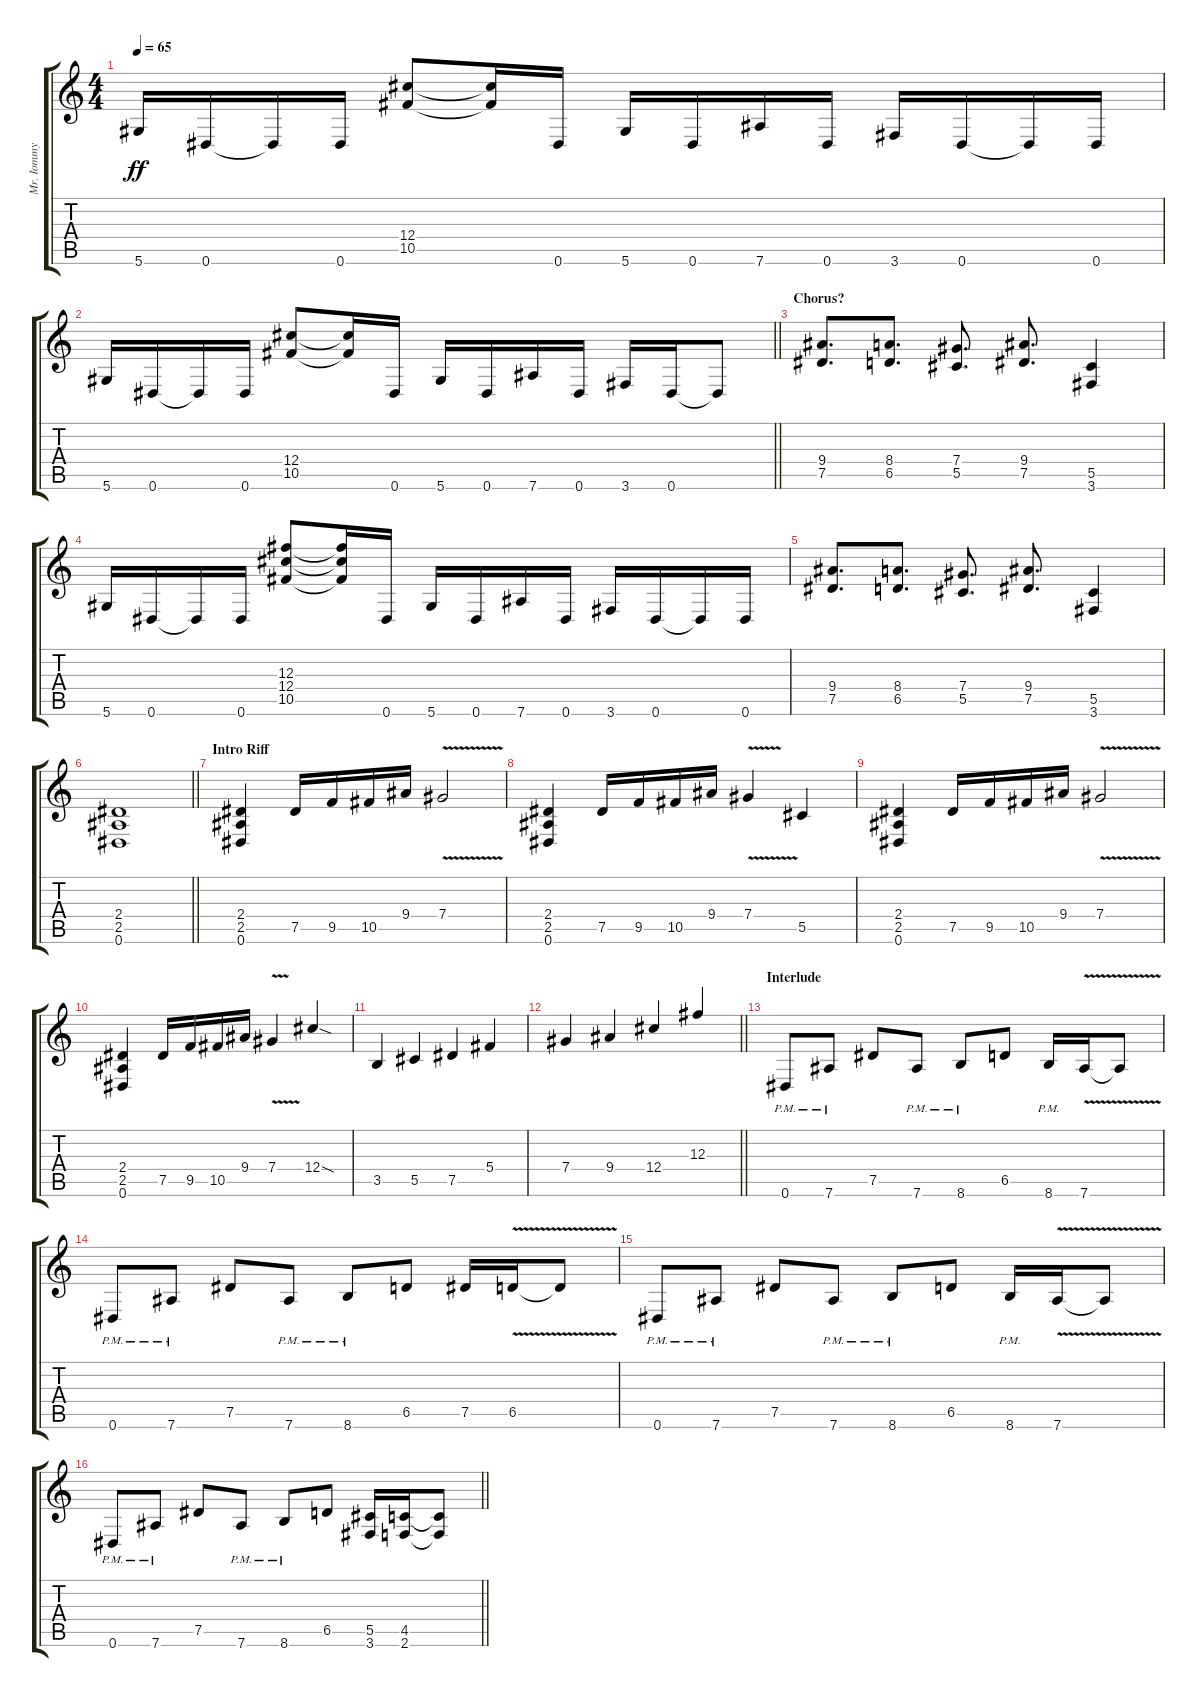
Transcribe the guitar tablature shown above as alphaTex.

\track ("Mr. Iommy" "Mr. Iommy") {instrument distortionguitar}
\staff {score tabs}
\tuning (Eb4 Bb3 Gb3 Db3 Ab2 Eb2) {hide}
\ts (4 4)
\tempo 65
\clef g2
\ks c
5.6.16{dy ff} 0.6.16 0.6{t}.16 0.6.16 (12.4 10.5).8 (12.4{t} 10.5{t}).16 0.6.16 5.6.16 0.6.16 7.6.16 0.6.16 3.6.16 0.6.16 0.6{t}.16 0.6.16 |
\barLineRight lightlight
5.6.16 0.6.16 0.6{t}.16 0.6.16 (12.4 10.5).8 (12.4{t} 10.5{t}).16 0.6.16 5.6.16 0.6.16 7.6.16 0.6.16 3.6.16 0.6.16 0.6{t}.8 |
\section ("" "Chorus?")
(9.4 7.5).8{d} (8.4 6.5).8{d} (7.4 5.5).8{d} (9.4 7.5).8{d} (5.5 3.6).4 |
5.6.16 0.6.16 0.6{t}.16 0.6.16 (12.3 12.4 10.5).8 (12.3{t} 12.4{t} 10.5{t}).16 0.6.16 5.6.16 0.6.16 7.6.16 0.6.16 3.6.16 0.6.16 0.6{t}.16 0.6.16 |
(9.4 7.5).8{d} (8.4 6.5).8{d} (7.4 5.5).8{d} (9.4 7.5).8{d} (5.5 3.6).4 |
\barLineRight lightlight
(2.4 2.5 0.6).1 |
\section ("" "Intro Riff")
(2.4 2.5 0.6).4 7.5.16 9.5.16 10.5.16 9.4.16 7.4{v}.2 |
(2.4 2.5 0.6).4 7.5.16 9.5.16 10.5.16 9.4.16 7.4{v}.4 5.5.4 |
(2.4 2.5 0.6).4 7.5.16 9.5.16 10.5.16 9.4.16 7.4{v}.2 |
(2.4 2.5 0.6).4 7.5.16 9.5.16 10.5.16 9.4.16 7.4{v}.4 12.4{sod}.4{beam Up} |
3.5.4 5.5.4 7.5.4 5.4.4 |
\barLineRight lightlight
7.4.4 9.4.4{beam Up} 12.4.4{beam Up} 12.3.4{beam Up} |
\section ("" "Interlude")
0.6{pm}.8 7.6{pm}.8 7.5.8 7.6{pm}.8 8.6{pm}.8 6.5.8 8.6{pm}.16 7.6{v}.16 7.6{t}.8 |
0.6{pm}.8 7.6{pm}.8 7.5.8 7.6{pm}.8 8.6{pm}.8 6.5.8 7.5.16 6.5{v}.16 6.5{t}.8 |
0.6{pm}.8 7.6{pm}.8 7.5.8 7.6{pm}.8 8.6{pm}.8 6.5.8 8.6{pm}.16 7.6{v}.16 7.6{t}.8 |
\barLineRight lightlight
0.6{pm}.8 7.6{pm}.8 7.5.8 7.6{pm}.8 8.6{pm}.8 6.5.8 (5.5 3.6).16 (4.5 2.6).16 (4.5{t} 2.6{t}).8
